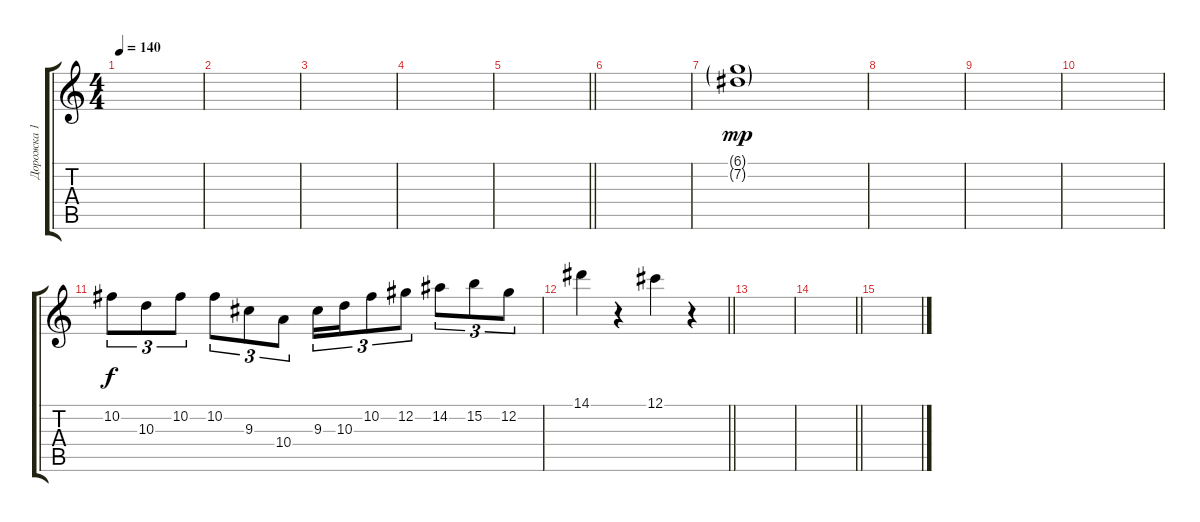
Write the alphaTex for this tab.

\track ("Дорожка 1" "Дорожка 1") {instrument distortionguitar}
\staff {score tabs}
\tuning (Db4 Ab3 E3 B2 Gb2 B1) {hide}
\ts (4 4)
\tempo 140
\clef g2
\ks c
|
|
|
|
\barLineRight lightlight
|
\section ("" " ")
|
(6.1{g} 7.2{g}).1{dy mp} |
|
|
|
10.2.8{tu (3 2) dy f} 10.3.8{tu (3 2)} 10.2.8{tu (3 2)} 10.2.8{tu (3 2)} 9.3.8{tu (3 2)} 10.4.8{tu (3 2)} 9.3.16{tu (3 2)} 10.3.16{tu (3 2)} 10.2.8{tu (3 2)} 12.2.8{tu (3 2)} 14.2.8{tu (3 2)} 15.2.8{tu (3 2)} 12.2.8{tu (3 2)} |
\barLineRight lightlight
14.1.4 r.4 12.1.4 r.4 |
\section ("" " ")
|
\barLineRight lightlight
|
\section ("" " ")
